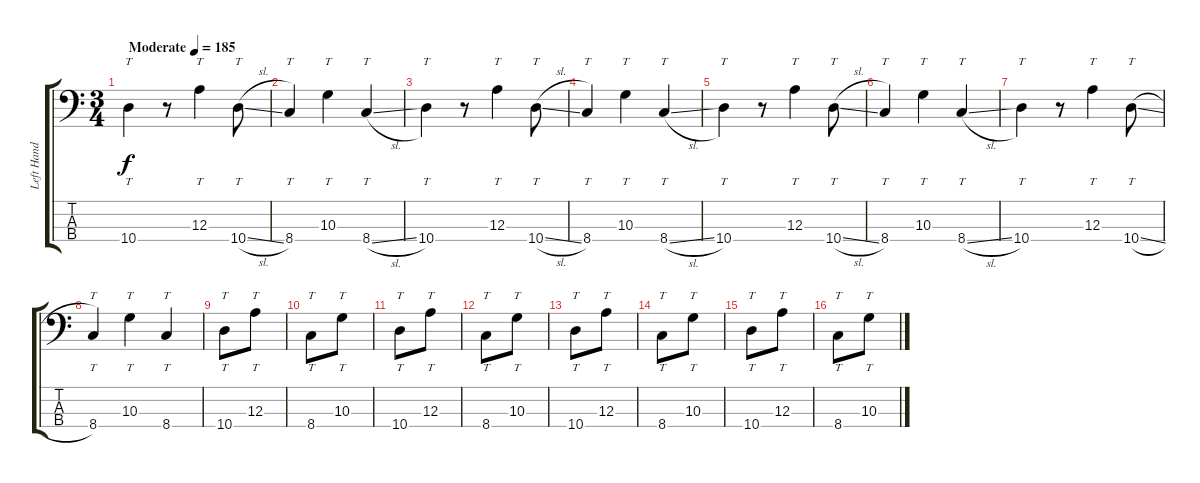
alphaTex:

\track ("Left Hand Line" "Left Hand ") {instrument electricbassfinger}
\staff {score tabs}
\tuning (G2 D2 A1 E1) {hide}
\ts (3 4)
\tempo (185 "Moderate")
\clef f4
\ks c
10.4.4{tt dy f instrument electricbassfinger} r.8 12.3.4{tt} 10.4{sl}.8{tt} |
8.4.4{tt} 10.3.4{tt} 8.4{sl}.4{tt} |
10.4.4{tt} r.8 12.3.4{tt} 10.4{sl}.8{tt} |
8.4.4{tt} 10.3.4{tt} 8.4{sl}.4{tt} |
10.4.4{tt} r.8 12.3.4{tt} 10.4{sl}.8{tt} |
8.4.4{tt} 10.3.4{tt} 8.4{sl}.4{tt} |
10.4.4{tt} r.8 12.3.4{tt} 10.4{sl}.8{tt} |
8.4.4{tt} 10.3.4{tt} 8.4.4{tt} |
10.4.8{tt} 12.3.8{tt} |
8.4.8{tt} 10.3.8{tt} |
10.4.8{tt} 12.3.8{tt} |
8.4.8{tt} 10.3.8{tt} |
10.4.8{tt} 12.3.8{tt} |
8.4.8{tt} 10.3.8{tt} |
10.4.8{tt} 12.3.8{tt} |
8.4.8{tt} 10.3.8{tt}
